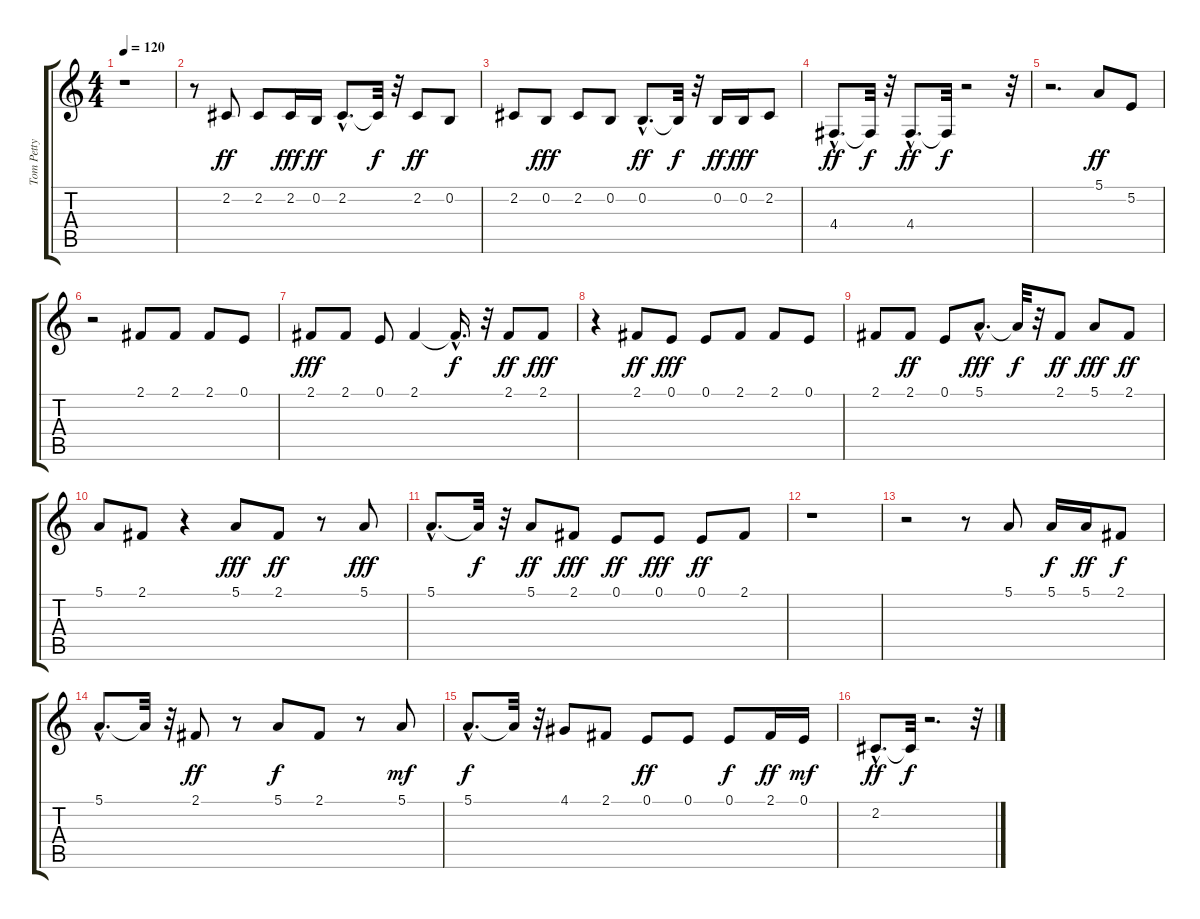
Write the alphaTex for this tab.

\track ("Tom Petty Melody (clavinet)" "Tom Petty ") {instrument clavinet}
\staff {score tabs}
\tuning (E4 B3 G3 D3 A2 E2) {hide}
\ts (4 4)
\tempo 120
\clef g2
\ks c
r.1{dy fff} |
r.8 2.2.8{dy ff} 2.2.8 2.2.16{dy fff} 0.2.16{dy ff} 2.2{hac}.8{d} 2.2{t}.32{dy f} r.32 2.2.8{dy ff} 0.2.8 |
2.2.8 0.2.8{dy fff} 2.2.8 0.2.8 0.2{hac}.8{d dy ff} 0.2{t}.32{dy f} r.32 0.2.16{dy ff} 0.2.16{dy fff} 2.2.8 |
4.4{hac}.8{d dy ff} 4.4{t}.32{dy f} r.32 4.4{hac}.8{d dy ff} 4.4{t}.32{dy f} r.2 r.32 |
r.2{d} 5.1.8{dy ff} 5.2.8 |
r.2 2.1.8 2.1.8 2.1.8 0.1.8 |
2.1.8{dy fff} 2.1.8 0.1.8 2.1.4 2.1{hac t}.16{d dy f} r.32 2.1.8{dy ff} 2.1.8{dy fff} |
r.4 2.1.8{dy ff} 0.1.8{dy fff} 0.1.8 2.1.8 2.1.8 0.1.8 |
2.1.8 2.1.8{dy ff} 0.1.8 5.1{hac}.8{d dy fff} 5.1{t}.32{dy f} r.32 2.1.8{dy ff} 5.1.8{dy fff} 2.1.8{dy ff} |
5.1.8 2.1.8 r.4 5.1.8{dy fff} 2.1.8{dy ff} r.8 5.1.8{dy fff} |
5.1{hac}.8{d} 5.1{t}.32{dy f} r.32 5.1.8{dy ff} 2.1.8{dy fff} 0.1.8{dy ff} 0.1.8{dy fff} 0.1.8{dy ff} 2.1.8 |
r.1 |
r.2 r.8 5.1.8 5.1.16{dy f} 5.1.16{dy ff} 2.1.8{dy f} |
5.1{hac}.8{d} 5.1{t}.32 r.32 2.1.8{dy ff} r.8 5.1.8{dy f} 2.1.8 r.8 5.1.8{dy mf} |
5.1{hac}.8{d dy f} 5.1{t}.32 r.32 4.1.8 2.1.8 0.1.8{dy ff} 0.1.8 0.1.8{dy f} 2.1.16{dy ff} 0.1.16{dy mf} |
2.2{hac}.8{d dy ff} 2.2{t}.32{dy f} r.2{d} r.32
